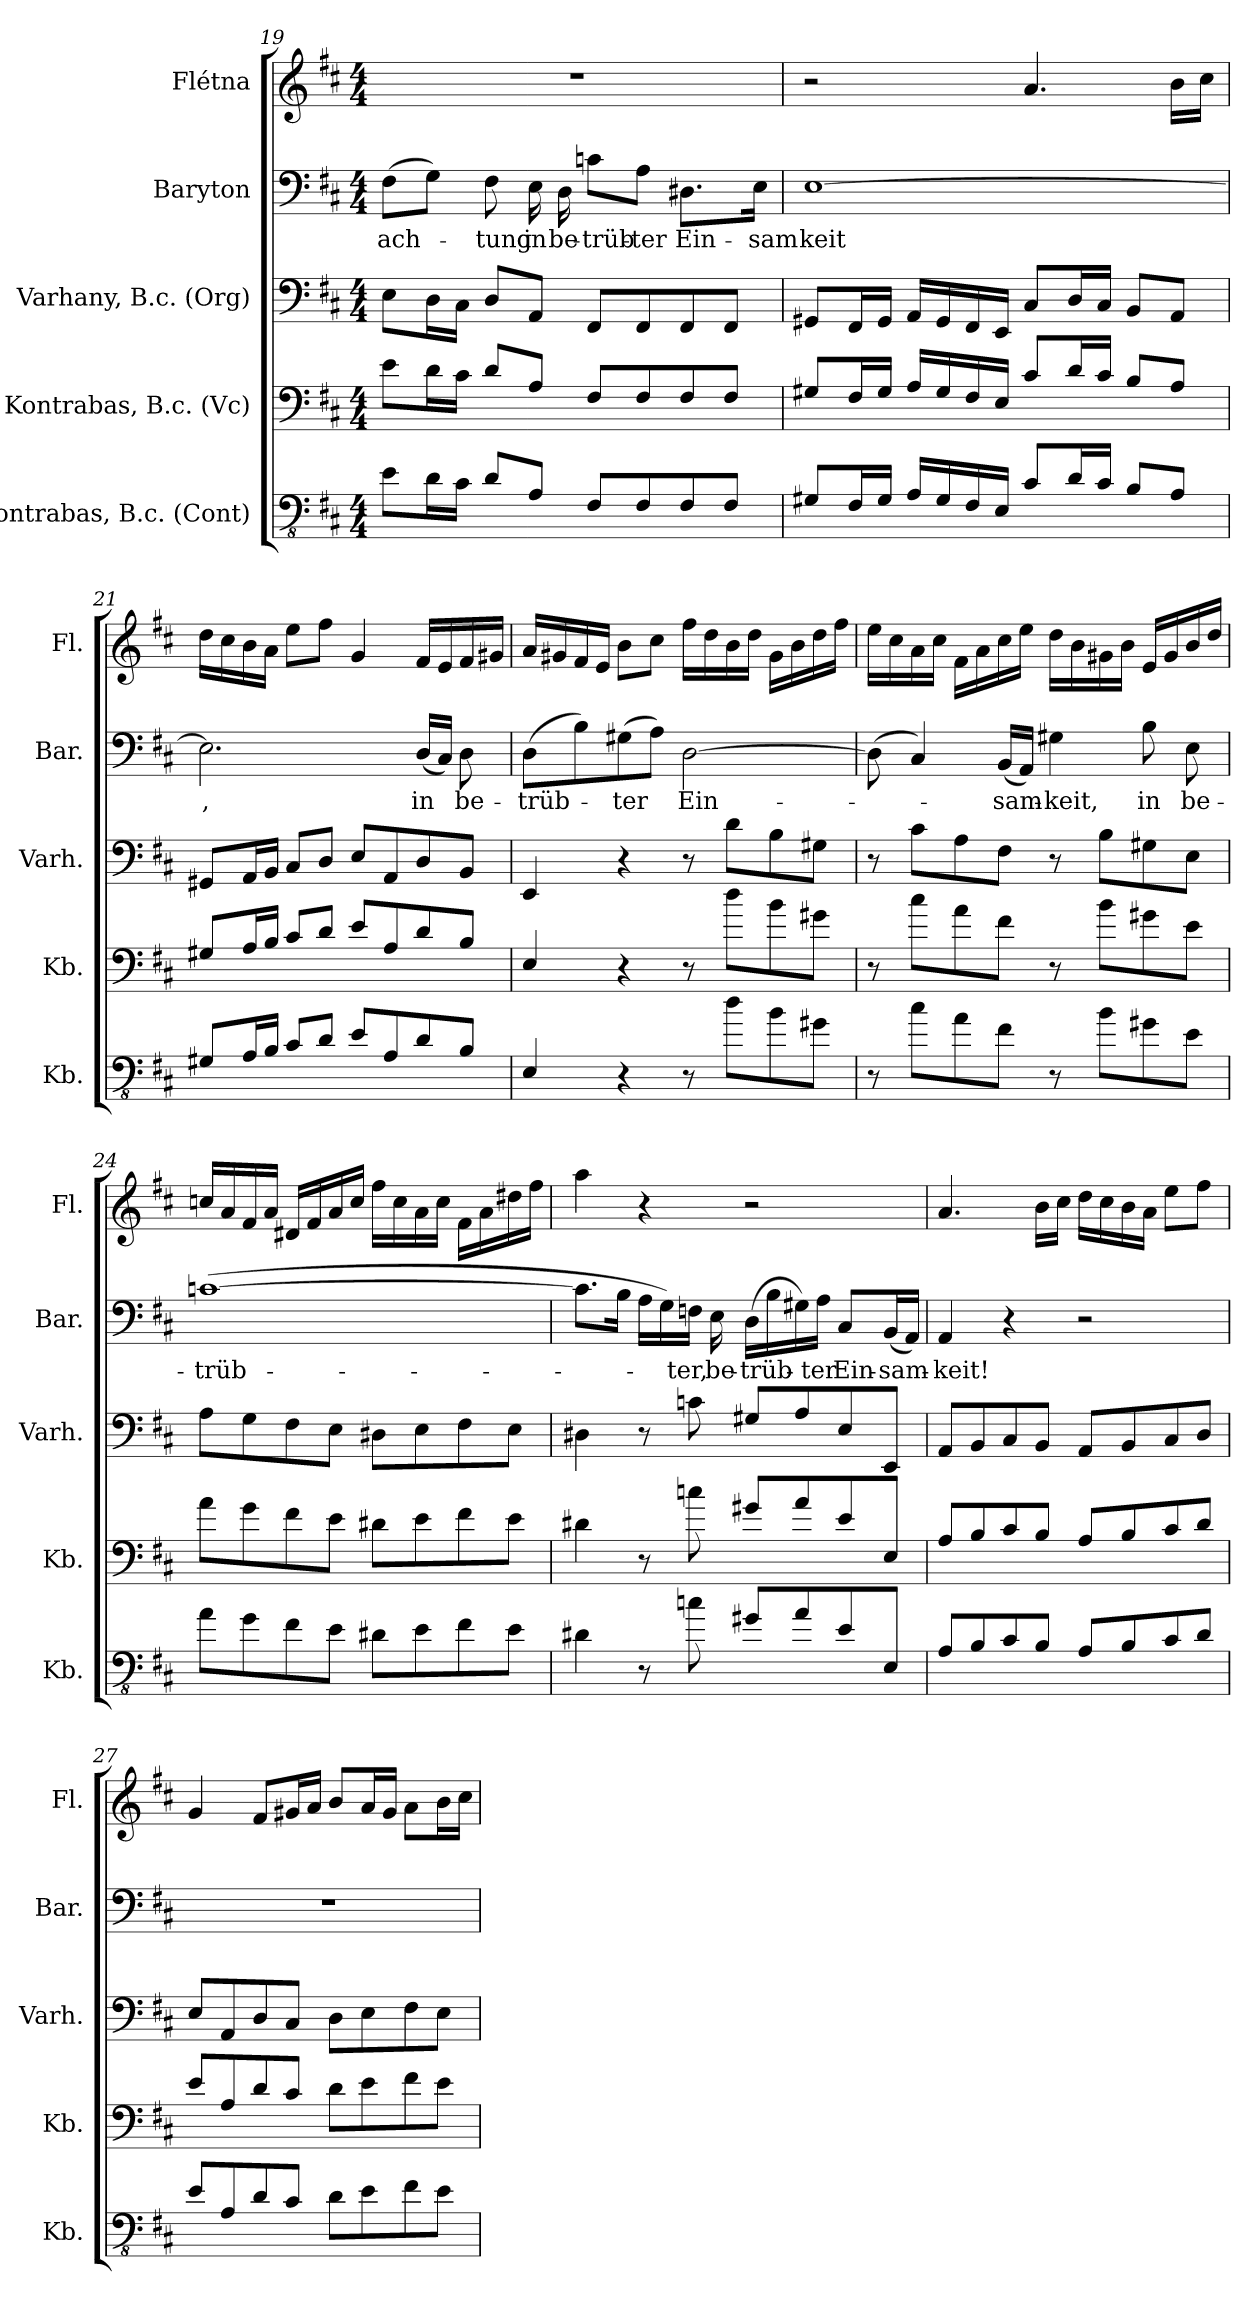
**kern	**kern	**kern	**kern	**text	**kern
*part5	*part4	*part3	*part2	*part2	*part1
*staff5	*staff4	*staff3	*staff2	*staff2	*staff1
*I"Kontrabas, B.c. (Cont)	*I"Kontrabas, B.c. (Vc)	*I"Varhany, B.c. (Org)	*I"Baryton	*	*I"Flétna
*I'Kb.	*I'Kb.	*I'Varh.	*I'Bar.	*	*I'Fl.
*clefFv4	*clefF4	*clefF4	*clefF4	*	*clefG2
*ITrd7c12	*ITrd7c12	*	*	*	*
*k[f#c#]	*k[f#c#]	*k[f#c#]	*k[f#c#]	*	*k[f#c#]
*M4/4	*M4/4	*M4/4	*M4/4	*	*M4/4
=19	=19	=19	=19	=19	=19
!	!	!	!	!LO:LY:b	!
8EE\L	8E\L	8E\L	(>8F#\L	-ach-	1r
16DD\L	16D\L	16D\L	8G\J)	.	.
16CC#\JJ	16C#\JJ	16C#\JJ	.	.	.
!	!	!	!	!LO:LY:b	!
8DD/L	8D/L	8D/L	8F#\	-tung	.
!	!	!	!	!LO:LY:b	!
8AAA/J	8AA/J	8AA/J	16E\	in	.
!	!	!	!	!LO:LY:b	!
.	.	.	16D\	be-	.
!	!	!	!	!LO:LY:b	!
8FFF#/L	8FF#/L	8FF#/L	8cn\L	-trüb-	.
!	!	!	!	!LO:LY:b	!
8FFF#/	8FF#/	8FF#/	8A\J	-ter	.
!	!	!	!	!LO:LY:b	!
8FFF#/	8FF#/	8FF#/	8.D#X\L	Ein-	.
8FFF#/J	8FF#/J	8FF#/J	.	.	.
!	!	!	!	!LO:LY:b	!
.	.	.	16E\Jk	-sam	.
!!LO:PB:g=z
=20	=20	=20	=20	=20	=20
!	!	!	!	!LO:LY:b	!
8GGG#X/L	8GG#X/L	8GG#X/L	[1E	keit	2r
16FFF#/L	16FF#/L	16FF#/L	.	.	.
16GGG#/JJ	16GG#/JJ	16GG#/JJ	.	.	.
16AAA/LL	16AA/LL	16AA/LL	.	.	.
16GGG#/	16GG#/	16GG#/	.	.	.
16FFF#/	16FF#/	16FF#/	.	.	.
16EEE/JJ	16EE/JJ	16EE/JJ	.	.	.
8CC#/L	8C#/L	8C#/L	.	.	4.a/
16DD/L	16D/L	16D/L	.	.	.
16CC#/JJ	16C#/JJ	16C#/JJ	.	.	.
8BBB/L	8BB/L	8BB/L	.	.	.
8AAA/J	8AA/J	8AA/J	.	.	16b\LL
.	.	.	.	.	16cc#\JJ
=21	=21	=21	=21	=21	=21
!	!	!	!	!LO:LY:b	!
8GGG#X/L	8GG#X/L	8GG#X/L	2.E\]	,	16dd\LL
.	.	.	.	.	16cc#\
16AAA/L	16AA/L	16AA/L	.	.	16b\
16BBB/JJ	16BB/JJ	16BB/JJ	.	.	16a\JJ
8CC#/L	8C#/L	8C#/L	.	.	8ee\L
8DD/J	8D/J	8D/J	.	.	8ff#\J
8EE/L	8E/L	8E/L	.	.	4g/
8AAA/	8AA/	8AA/	.	.	.
!	!	!	!	!LO:LY:b	!
8DD/	8D/	8D/	(<16D/LL	in	16f#/LL
.	.	.	16C#/JJ)	.	16e/
!	!	!	!	!LO:LY:b	!
8BBB/J	8BB/J	8BB/J	8D\	be-	16f#/
.	.	.	.	.	16g#X/JJ
=22	=22	=22	=22	=22	=22
!	!	!	!	!LO:LY:b	!
4EEE/	4EE/	4EE/	(>8D\L	-trüb-	16a/LL
.	.	.	.	.	16g#X/
.	.	.	8B\)	.	16f#/
.	.	.	.	.	16e/JJ
!	!	!	!	!LO:LY:b	!
4r	4r	4r	(>8G#X\	-ter	8b\L
.	.	.	8A\J)	.	8cc#\J
!	!	!	!	!LO:LY:b	!
8r	8r	8r	[2D\	Ein-	16ff#\LL
.	.	.	.	.	16dd\
8D\L	8d\L	8d\L	.	.	16b\
.	.	.	.	.	16dd\JJ
8BB\	8B\	8B\	.	.	16g#\LL
.	.	.	.	.	16b\
8GG#X\J	8G#X\J	8G#X\J	.	.	16dd\
.	.	.	.	.	16ff#\JJ
!!LO:LB:g=z
=23	=23	=23	=23	=23	=23
8r	8r	8r	(>8D\]	.	16ee\LL
.	.	.	.	.	16cc#\
8C#\L	8c#\L	8c#\L	4C#/)	.	16a\
.	.	.	.	.	16cc#\JJ
8AA\	8A\	8A\	.	.	16f#\LL
.	.	.	.	.	16a\
!	!	!	!	!LO:LY:b	!
8FF#\J	8F#\J	8F#\J	(<16BB/LL	-sam-	16cc#\
.	.	.	16AA/JJ)	.	16ee\JJ
!	!	!	!	!LO:LY:b	!
8r	8r	8r	4G#X\	-keit,	16dd\LL
.	.	.	.	.	16b\
8BB\L	8B\L	8B\L	.	.	16g#X\
.	.	.	.	.	16b\JJ
!	!	!	!	!LO:LY:b	!
8GG#X\	8G#X\	8G#X\	8B\	in	16e/LL
.	.	.	.	.	16g#/
!	!	!	!	!LO:LY:b	!
8EE\J	8E\J	8E\J	8E\	be-	16b/
.	.	.	.	.	16dd/JJ
=24	=24	=24	=24	=24	=24
!	!	!	!	!LO:LY:b	!
8AA\L	8A\L	8A\L	(>[1cn	-trüb-	16ccn/LL
.	.	.	.	.	16a/
8GG\	8G\	8G\	.	.	16f#/
.	.	.	.	.	16a/JJ
8FF#\	8F#\	8F#\	.	.	16d#X/LL
.	.	.	.	.	16f#/
8EE\J	8E\J	8E\J	.	.	16a/
.	.	.	.	.	16cc/JJ
8DD#X\L	8D#X\L	8D#X\L	.	.	16ff#\LL
.	.	.	.	.	16cc\
8EE\	8E\	8E\	.	.	16a\
.	.	.	.	.	16cc\JJ
8FF#\	8F#\	8F#\	.	.	16f#\LL
.	.	.	.	.	16a\
8EE\J	8E\J	8E\J	.	.	16dd#X\
.	.	.	.	.	16ff#\JJ
!!LO:PB:g=z
=25	=25	=25	=25	=25	=25
4DD#X\	4D#X\	4D#X\	8.c\L]	.	4aa\
.	.	.	16B\Jk	.	.
8r	8r	8r	16A\LL	.	4r
.	.	.	16G\)	.	.
!	!	!	!	!LO:LY:b	!
8Cn\	8cn\	8cn\	16Fn\JJ	-ter,	.
!	!	!	!	!LO:LY:b	!
.	.	.	16E\	be-	.
!	!	!	!	!LO:LY:b	!
8GG#X/L	8G#X/L	8G#X/L	(>16D\LL	-trüb-	2r
.	.	.	16B\	.	.
8AA/	8A/	8A/	16G#X\)	.	.
!	!	!	!	!LO:LY:b	!
.	.	.	16A\JJ	-ter	.
!	!	!	!	!LO:LY:b	!
8EE/	8E/	8E/	8C#/L	Ein-	.
!	!	!	!	!LO:LY:b	!
8EEE/J	8EE/J	8EE/J	(<16BB/L	-sam-	.
.	.	.	16AA/JJ)	.	.
=26	=26	=26	=26	=26	=26
!	!	!	!	!LO:LY:b	!
8AAA/L	8AA/L	8AA/L	4AA/	-keit!	4.a/
8BBB/	8BB/	8BB/	.	.	.
8CC#/	8C#/	8C#/	4r	.	.
8BBB/J	8BB/J	8BB/J	.	.	16b\LL
.	.	.	.	.	16cc#\JJ
8AAA/L	8AA/L	8AA/L	2r	.	16dd\LL
.	.	.	.	.	16cc#\
8BBB/	8BB/	8BB/	.	.	16b\
.	.	.	.	.	16a\JJ
8CC#/	8C#/	8C#/	.	.	8ee\L
8DD/J	8D/J	8D/J	.	.	8ff#\J
=27	=27	=27	=27	=27	=27
8EE/L	8E/L	8E/L	1r	.	4g/
8AAA/	8AA/	8AA/	.	.	.
8DD/	8D/	8D/	.	.	8f#/L
8CC#/J	8C#/J	8C#/J	.	.	16g#X/L
.	.	.	.	.	16a/JJ
8DD\L	8D\L	8D\L	.	.	8b/L
8EE\	8E\	8E\	.	.	16a/L
.	.	.	.	.	16g#/JJ
8FF#\	8F#\	8F#\	.	.	8a\L
8EE\J	8E\J	8E\J	.	.	16b\L
.	.	.	.	.	16cc#\JJ
=	=	=	=	=	=
*-	*-	*-	*-	*-	*-
